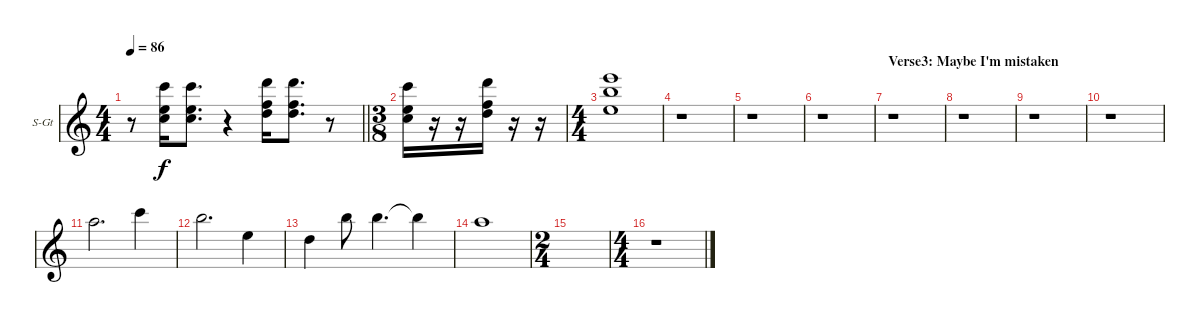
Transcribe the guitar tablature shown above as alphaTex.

\bracketExtendMode groupsimilarinstruments
\firstSystemTrackNameOrientation horizontal
\otherSystemsTrackNameOrientation horizontal
\track ("Sax/Wind Instruments(Helliwell)" "S-Gt") {instrument altosax}
\staff {score}
\tuning (E4 B3 G3 D3 A2 E2)
\displaytranspose 12
\ts (4 4)
\tempo 86
\clef g2
\barLineRight lightlight
\ks c
r.8{dy f} (13.2 15.5 0.1).16 (13.2 15.5 0.1).8{d} r.4 (15.2 17.5 15.4).16 (15.2 17.5 15.4).8{d} r.8 |
\ts (3 8)
(13.2 15.5 0.1).16 r.16 r.16 (15.2 12.4 10.3).16 r.16 r.16 |
\ts (4 4)
(12.1 14.4 12.2).1 |
r.1 |
r.1 |
r.1 |
\section ("" "Verse3: Maybe I'm mistaken")
r.1 |
r.1 |
r.1 |
r.1 |
5.1.2{d} 8.1.4 |
7.1.2{d} 5.2.4 |
3.2.4 7.1.8 7.1.4{d} 7.1{t}.4 |
5.1.1 |
\ts (2 4)
|
\ts (4 4)
r.1
